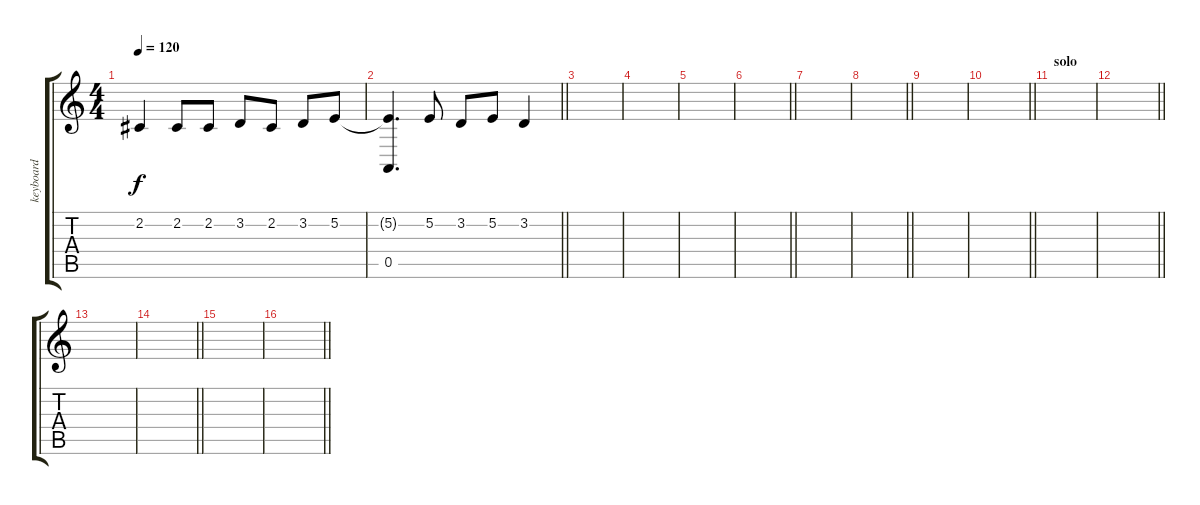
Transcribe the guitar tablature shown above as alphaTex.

\track ("keyboard" "keyboard") {instrument drawbarorgan}
\staff {score tabs}
\tuning (E4 B3 G3 D3 A2 E2) {hide}
\ts (4 4)
\tempo 120
\clef g2
\ks c
2.2.4{dy f} 2.2.8 2.2.8 3.2.8 2.2.8 3.2.8 5.2.8 |
\barLineRight lightlight
(5.2{t} 0.5{t}).4{d} 5.2.8 3.2.8 5.2.8 3.2.4 |
|
|
|
\barLineRight lightlight
|
|
\barLineRight lightlight
|
|
\barLineRight lightlight
|
\section ("" "solo")
|
\barLineRight lightlight
|
|
\barLineRight lightlight
|
|
\barLineRight lightlight
